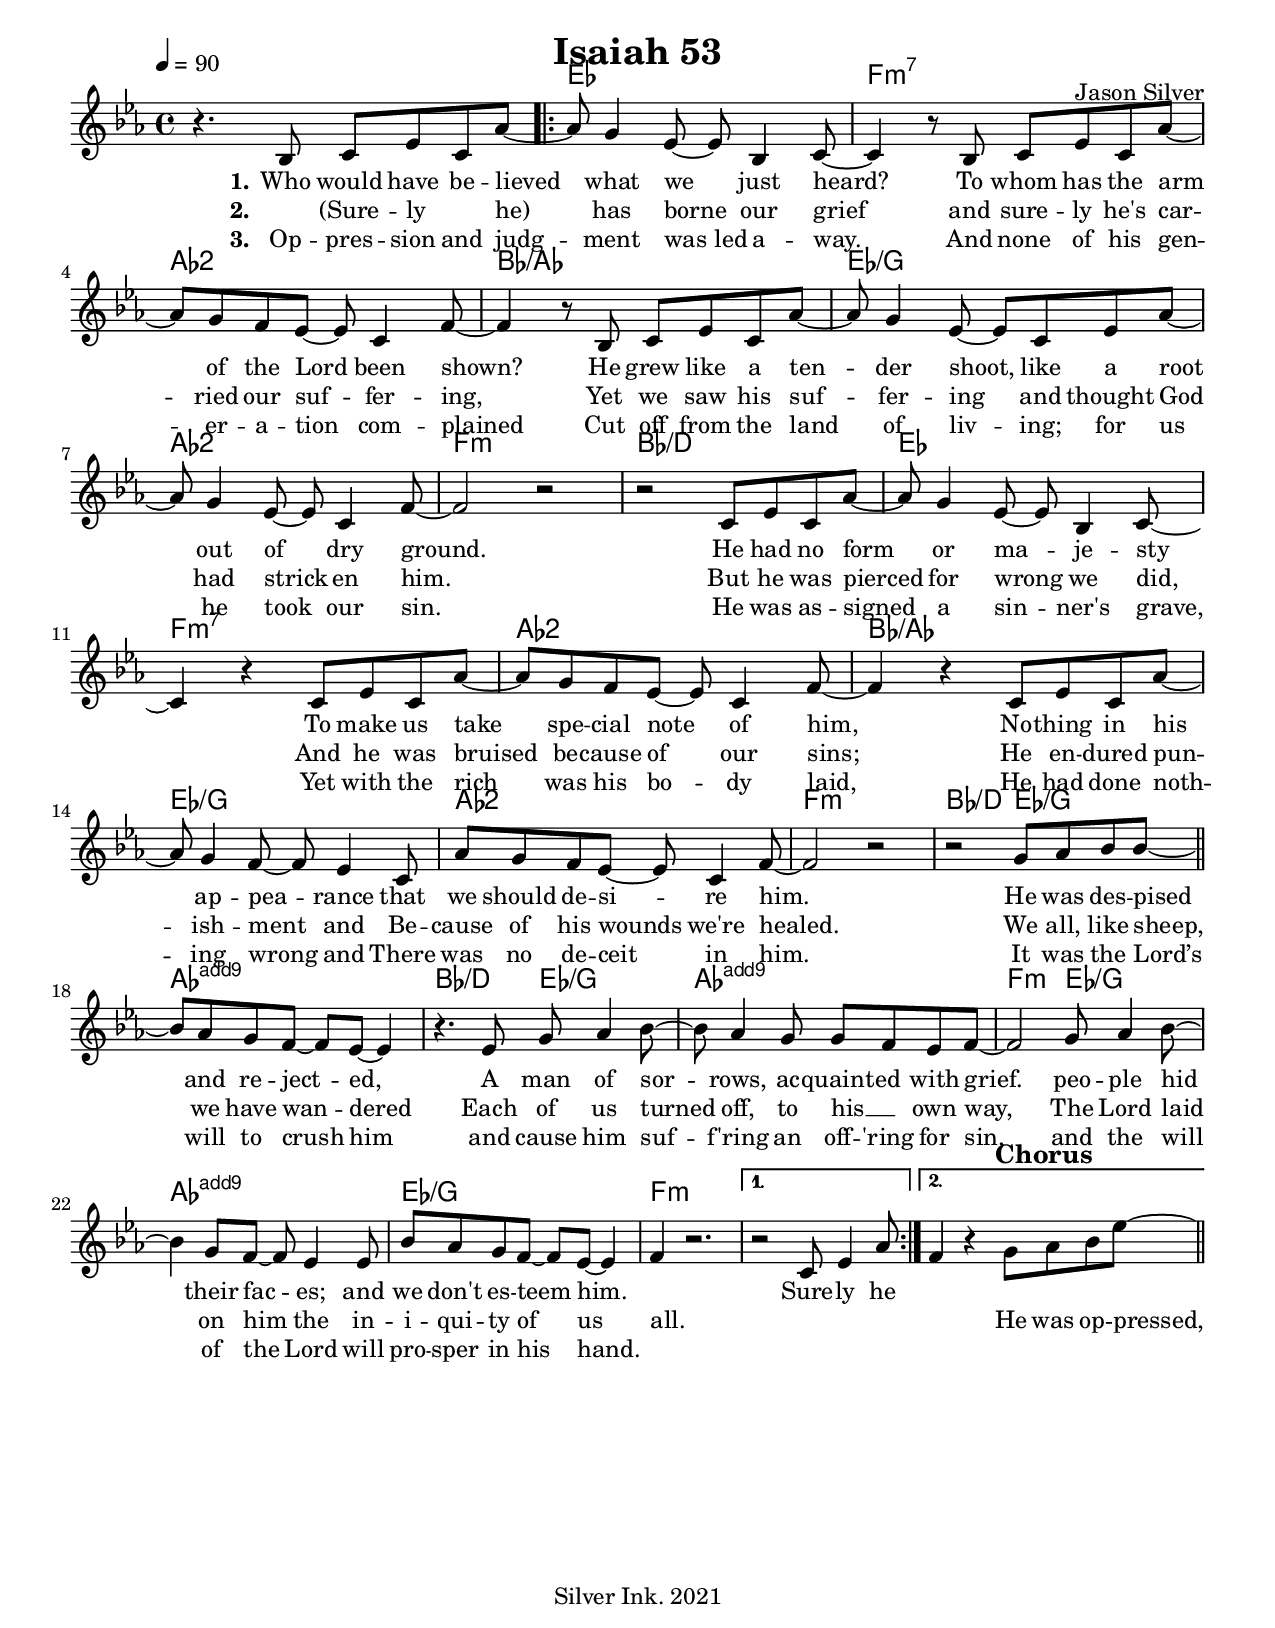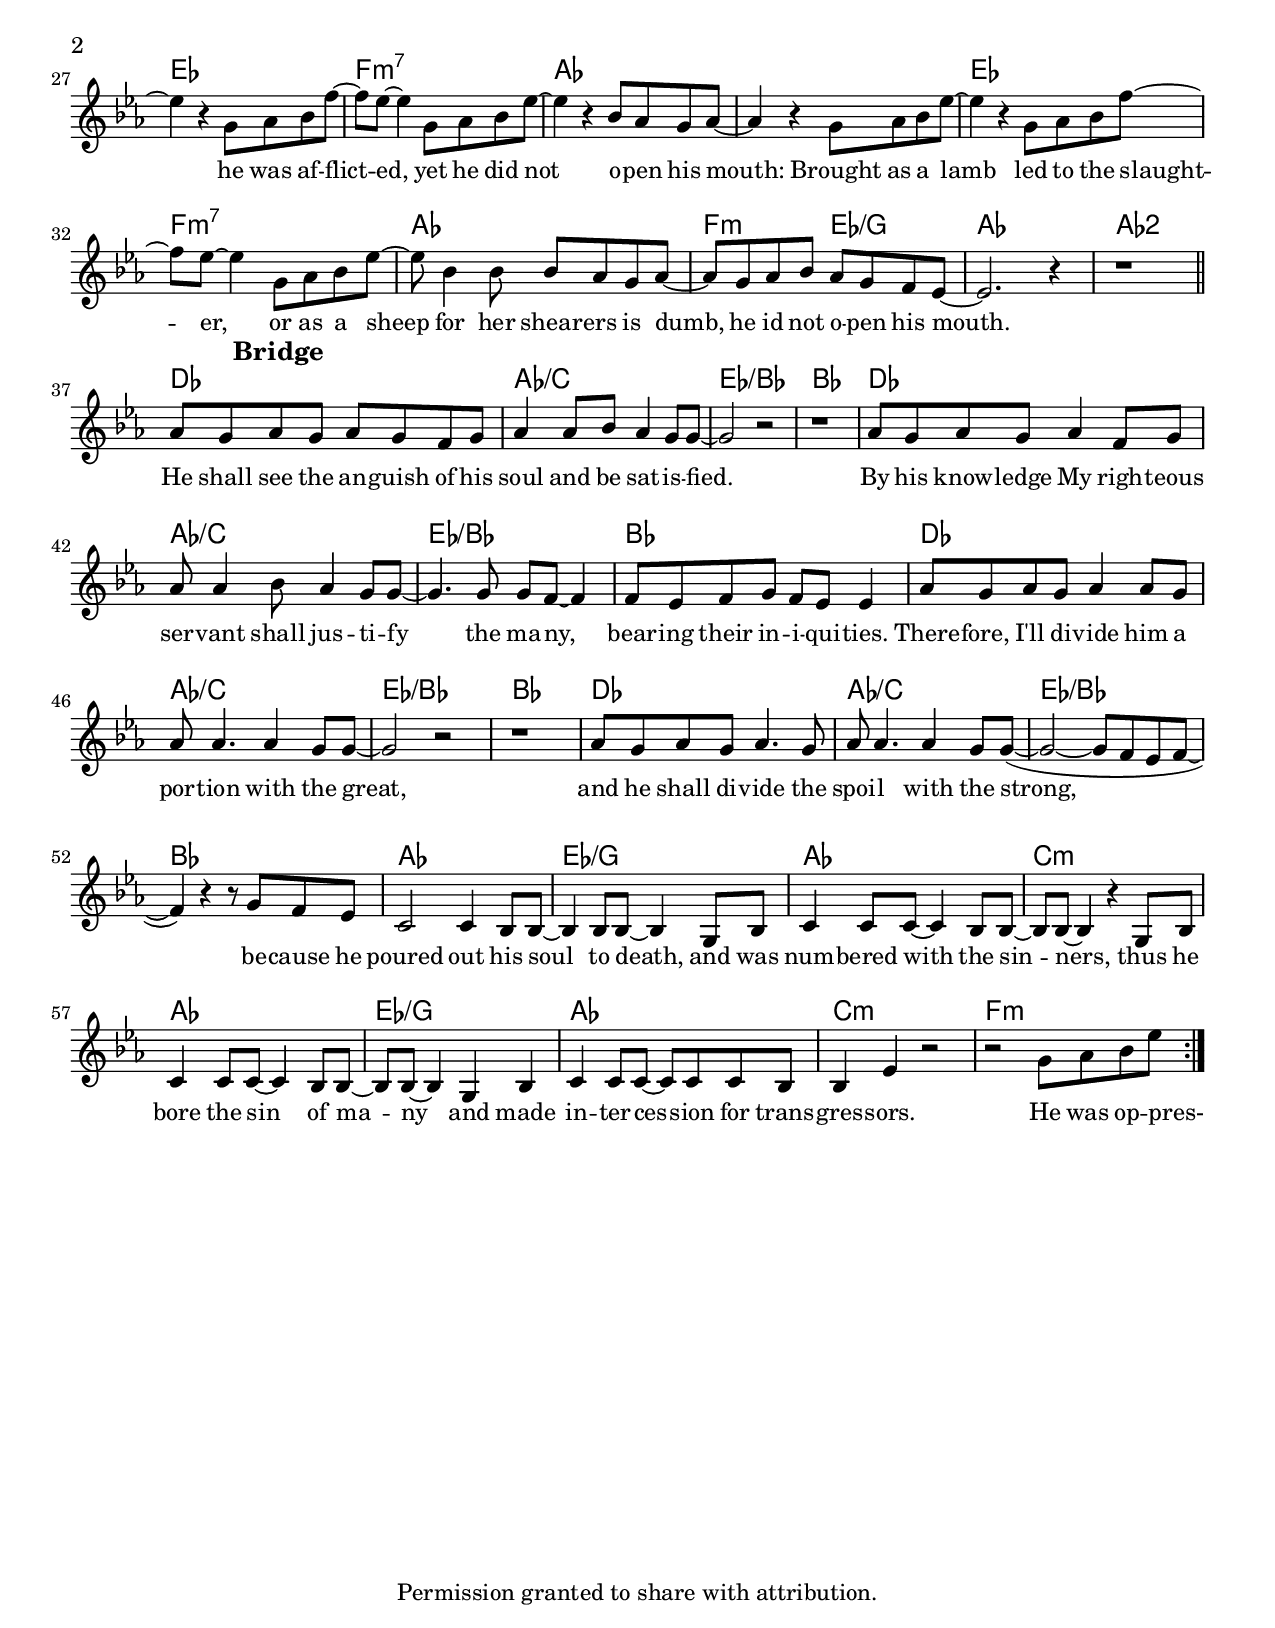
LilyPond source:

\language "english"
\version "2.18.2"
#(define (line-break-every-nth-engraver bars-per-line)
  (lambda (context)
     (make-engraver
       (acknowledgers ((paper-column-interface engraver grob source-engraver)
         (let ((current-bar (ly:context-property context 'currentBarNumber)))
           (if (= (remainder current-bar bars-per-line) 1)
               (if (eq? #t (ly:grob-property grob 'non-musical))
                   (set! (ly:grob-property grob 'line-break-permission) 'force)
                   (set! (ly:grob-property grob 'line-break-permission)
'())))))))))

\header {
	title = "Isaiah 53"
	subtitle = ""
	composer = "Jason Silver"
	poet = ""
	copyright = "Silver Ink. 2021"
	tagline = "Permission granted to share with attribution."
}
\paper {
	top-margin = #10
	bottom-margin = #4
	right-margin = #12
	left-margin = #12
	indent = #0
	%min-systems-per-page = 12 % this allows you to squish line spacing

	% the distance between two systems in the same score:
	system-system-spacing = #'((basic-distance . 15 ) (minimum-distance . 0) (padding . -.5 ) (stretchability . 00))
	% the distance between the last system of a score and the first system of the score that follows it, when no (title or top-level) markup exists between them:
	score-system-spacing = #'((basic-distance . 0) (minimum-distance . 0) (padding . 0) (stretchability . 0))
	% the distance between a (title or top-level) markup and the system that follows it:
	markup-system-spacing = #'((basic-distance . 0) (padding . -6) (stretchability . 0))
	% the distance between the last system of a score and the (title or top-level) markup that follows it:
	score-markup-spacing = #'((basic-distance . 0) (padding . -4) (stretchability . 0))
	% the distance between two (title or top-level) markups:
	markup-markup-spacing = #'((basic-distance . 0) (padding . 0))
	% the distance from the top of the printable area (i.e. the bottom of the top margin) to the first system on a page, when there is no (title or top-level) markup between the two:
	top-system-spacing = #'((basic-distance . 0) (minimum-distance . 0) (padding . 0))
	% the distance from the top of the printable area (i.e. the bottom of the top margin) to the first (title or top-level) markup on a page, when there is no system between the two:
	top-markup-spacing = #'((basic-distance . 0) (minimum-distance . 0) (padding . 0))
	% the distance from the last system or top-level markup on a page to the bottom of the printable area (i.e. the top of the bottom margin):
	last-bottom-spacing = #'((basic-distance . 0 ) (minimum-distance . 0) (padding . 0) (stretchability . 0))

	paper-width = 21.59\cm
	paper-height = 27.94\cm
}
slashOn = {
	\override Rest #'stencil = #ly:percent-repeat-item-interface::beat-slash
	\override Rest #'thickness = #'0.48
	\override Rest #'slope = #'1.2
	\override Rest #'Y-offset = #'-.0
}
slashOff = {
	\revert Rest #'stencil
}
LyricFontSize = #.5
lyricNote = {
	% use \once \set melismaBusyProperties = #'(tieMelismaBusy) on the tie where the note sits
	\once \override Lyrics.LyricText.font-shape = #'italic
	\once \override Lyrics.LyricText.font-size = #.2
	\once \override LyricText.self-alignment-X = #LEFT
}
lyricNotePlacement = {
	\once \override NoteHead.stencil = #ly:text-interface::print
	\once \override NoteHead.text = \markup \musicglyph #"rests.2"
	\once  \hide Stem
}
sectionTitle = #(define-music-function
	(parser location theTitle)
	(string?)
	#{
	\mark \markup { \large \bold \concat { "            " #theTitle } }
	#}
)
textRepeats  = #(define-music-function
	(parser location theTitle)
	(string?)
	#{
	\once \override Score.RehearsalMark #'break-visibility = #'#(#t #t #f)
	\mark \markup { \right-align \small #theTitle }
	#}
)
GotoCoda = {
	\once \override Score.RehearsalMark #'break-visibility = #'#(#t #t #f)
	\mark \markup { \small \musicglyph #"scripts.coda" }
}
Coda = {
	\once \override Score.RehearsalMark #'break-visibility = #'#(#f #t #t)
	\mark \markup { \small \musicglyph #"scripts.coda" }
}
Segno = {
	\once \override Score.RehearsalMark #'break-visibility = #'#(#f #t #t)
	\mark \markup { \small \musicglyph #"scripts.segno" }
}
chExceptionMusic = {
	<c d e g>1-\markup { "2" } % notate as 1.2.3.5
	<c f g>1-\markup {"sus"}
	<c a d g>1-\markup { "m2" } % 1.6.2.
	<c e g d'>1-\markup { \super "add9" } % 1.3.5.9
	<c ef g d'>1-\markup { "m" \super "add9" } % 1.3.5.9
}
chExceptions = #(append (sequential-music-to-chord-exceptions chExceptionMusic #t) ignatzekExceptions)
chordNames = \chordmode {
	\set chordNameExceptions = #chExceptions
	\set chordChanges = ##t % ##t(true) or ##f(false)
	\skip1 ef1 f:m7 af:1.2.3.5 bf:/af ef:/g af:1.2.3.5 f:m bf:/d
	ef1 f:m7 af:1.2.3.5 bf:/af ef:/g af:1.2.3.5 f:m bf2:/d ef:/g af1:1.3.5.9
	bf2:/d ef:/g af1:1.3.5.9 f2:m ef:/g af1:1.3.5.9 ef:/g f:m f:m
	f:m

	ef1 f:m7 af af ef f:m7 af f2:m ef:/g af1 af:1.2.3.5

	df af:/c ef:/bf bf df af:/c ef:/bf bf
	df af:/c ef:/bf bf df af:/c ef:/bf bf1

	af ef:/g af c:m af ef:/g af c:m f:m

}
melody = \relative c'{

	%\set melismaBusyProperties = #'()
	\time 4/4
	\key ef  \major
	\clef treble
	\tempo 4 = 90
	\override Score.MetronomeMark.padding = #3
	\sectionTitle ""
	r4. bf8 c ef c af'~ \bar ".|:-||"
	\repeat volta 2 {
		af g4 ef8~ef bf4 c8~c4 r8 bf c ef c af'~af g f ef~ef c4 f8~f4
		r8 bf, c ef c af'~af g4 ef8~ef  c8 ef af~af g4 ef8~ef c4 f8~f2 r2 | r2 c8 ef c af'~|
		af g4 ef8~ef bf4 c8~c4 r4 c8 ef c af'~af g f ef~ef c4 f8~f4
		r4 c8 ef c af'~af g4 f8~f ef4 c8 af' g f ef~ef c4 f8~f2 r2 | r2 g8 af bf bf~ \bar "||"
		\break
		bf af g f~f ef~ef4 r4. ef8 g af4 bf8~bf af4 g8 g f ef f~f2 g8 af4 bf8~bf4 g8 f~f ef4 ef8
		bf' af g f~f ef~ef4 | f4 r2. | 
	}
	\alternative{
		{ r2 c8 ef4  af8  }
		{ f4 r4 \sectionTitle "Chorus" g8 af bf ef~  }
	}
	\bar "||" \break
	ef4 r4 g,8 af bf f'~ | f ef~ef4 g,8 af bf ef~ | ef4 r bf8 af g af~af4 r4 g8 af bf ef~
	ef4 r4 g,8 af bf f'~ | f ef~ef4 g,8 af bf ef~ | ef8 bf4 bf8 bf af g af~af g af bf af g f ef~
	ef2. r4 | r1 |
	\bar "||" \break
	\sectionTitle "Bridge"
	af8 g af g af g f8 g af4 af8 bf af4 g8 g~g2 r2 r1 
	af8 g af g af4 f8 g af af4 bf8 af4 g8 g~g4. g8 g f~f4 f8 ef f g f ef ef4
	af8 g af g af4 af8 g af af4. af4 g8 g~g2 r2 r1 
	af8 g af g af4. g8 af af4. af4 g8 g~(g2~g8 f ef f~f4) r4 r8 g f ef
	c2 c4 bf8 bf~bf4 bf8 bf~bf4 g8 bf c4 c8 c~c4 bf8 bf~bf bf~bf4 r4 g8 bf
	c4 c8 c~c4 bf8 bf~bf bf~bf4 g bf c c8 c~c c c bf bf4 ef4 r2 r2 g8 af bf ef~
	\bar ":|."

}
nothing = \lyricmode {}
verseone = \lyricmode {
	\override LyricText #'font-size = \LyricFontSize
	\set stanza = "1."
	Who would have be -- lieved what we just heard?
	To whom has the arm of the Lord been shown?
  	He grew like a ten -- der shoot,
    like a root out of dry ground.
	He had no form or ma -- je -- sty
	To make us take spe -- cial note of him,
	No -- thing in his ap -- pea -- rance that we should de -- si -- re him.
 
	He was des -- pised and re -- ject -- ed,
	A man of sor -- rows, ac -- quaint -- ed with grief.
	peo -- ple hid their fac -- es; and we don't es -- teem him.
	_
	Sure -- ly he 
}
versetwo = \lyricmode {
	\override LyricText #'font-size = \LyricFontSize
	\set stanza = "2."
	_ (Sure -- ly _ he) has borne our grief
	and sure -- ly he's car -- ried our suf -- fer -- ing,
	Yet we saw his suf -- fer -- ing
    and thought God had strick -- en him.
	But he was pierced for wrong we did,
	And he was bruised be -- cause of our sins;
	He en -- dured pun -- ish -- ment and
	Be -- cause of his wounds we're healed. 

	We all, like sheep, we have wan -- dered
	Each of us turned off, to his __ _ own way,
	The Lord laid on him
    the in -- i -- qui -- ty of us all.
	_ _ _ _ 
	He was op -- pressed, he was af -- flict -- ed,
	yet he did not o -- pen his mouth: 
	Brought as a lamb led to the slaught -- er, 
	or as a sheep for her shear -- ers is dumb, he id not o -- pen his mouth.
}
versethree = \lyricmode {
	\override LyricText #'font-size = \LyricFontSize
	\set stanza = "3."
	Op -- pres -- sion and judg -- ment was_led  a -- way.
	And none of his gen -- er -- a -- tion com -- plained
	Cut off from the land of liv -- ing;
	for us he took our sin.

	He was as -- signed a sin -- ner's grave,
    Yet with the rich was his bo -- dy laid,
	He had done noth -- ing wrong and
    There was no de -- ceit in him.

	It was the Lord’s will to crush him and cause him suf -- f'ring
	an off -- 'ring for sin,
	%he will see his off -- spring and prolong his days,
    and the will of the Lord will pro -- sper in his hand.

	_ _ _ _ _ _ _ _ _ _ _ _ _ _ _ _ _ _ _ _ _ _ _ _ _ _ _ _ _ _ _ _ _ _ _ _ _ _ _ _ _ _ _ _ _ _ _ _ 
	He shall see the an -- guish of his soul and be sat -- is -- fied.
	By his know -- ledge My righ -- teous ser -- vant shall jus -- ti -- fy the ma -- ny,
    bear -- ing their in -- i -- qui -- ties.

	There -- fore, I'll di -- vide him a por -- tion with the great,
    and he shall di -- vide the spoi -- l with the strong,
	be -- cause he poured out his soul to death,
    and was num -- bered with the sin -- ners,
	thus he bore the sin of ma -- ny and made in -- ter -- ces -- sion for trans -- gres -- sors.

	He was op -- pres-
}
versefour = \lyricmode {
	\override LyricText #'font-size = \LyricFontSize
	\set stanza = "3."
}
versefive = \lyricmode {
	\override LyricText #'font-size = \LyricFontSize
	\set stanza = "4."
}
versesix = \lyricmode {
	\override LyricText #'font-size = \LyricFontSize
}
verseseven = \lyricmode {
	\override LyricText #'font-size = \LyricFontSize
}
verseeight = \lyricmode {
}
\score {
	<<
		\new ChordNames {
			\chordNames
		}
		\new Staff
		<<
			\new Voice = "one" {
				\melody
			}
			\addlyrics {
				\verseone
			}
			\addlyrics {
				\versetwo
			}
			\addlyrics {
				\versethree
			}
			\addlyrics {
				\versefour
			}
			\addlyrics {
				\versefive
			}
			\addlyrics {
				\versesix
			}
			\addlyrics {
				\verseseven
			}
			\addlyrics {
				\verseeight
			}
			>>
	>>
	\layout {
		#(layout-set-staff-size 20)
		\context {
			\Score
			% \override NonMusicalPaperColumn #'line-break-permission = ##f
			%\consists #(line-break-every-nth-engraver 4)
		}
	}
	\midi { }
}
